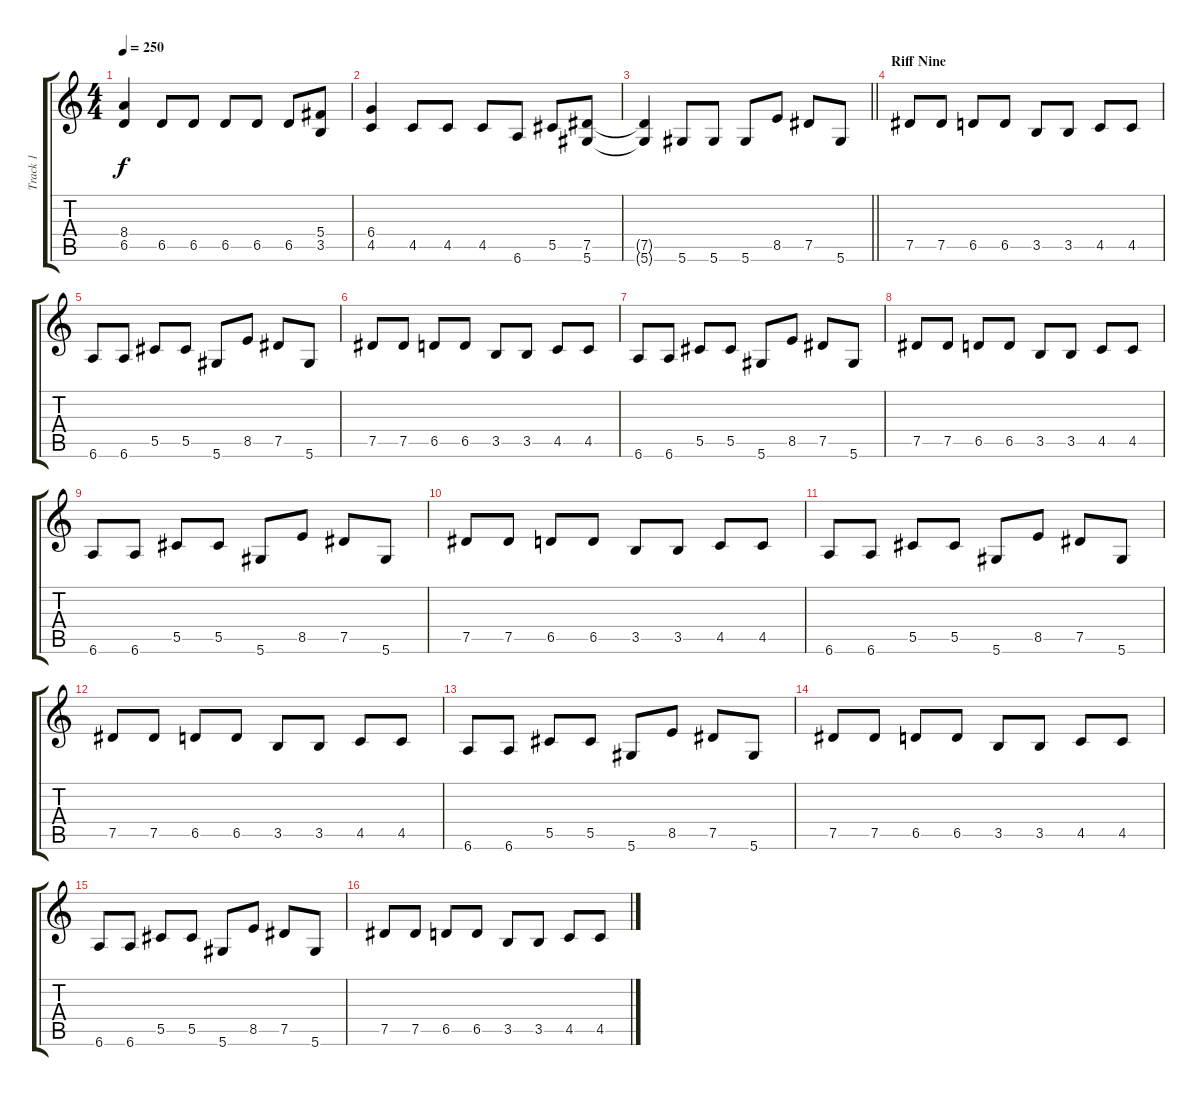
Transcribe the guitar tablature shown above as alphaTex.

\track ("Track 1" "Track 1") {instrument distortionguitar}
\staff {score tabs}
\tuning (Eb4 Bb3 Gb3 Db3 Ab2 Eb2) {hide}
\ts (4 4)
\tempo 250
\clef g2
\ks c
(8.4{t} 6.5{t}).4{dy f} 6.5.8 6.5.8 6.5.8 6.5.8 6.5.8 (5.4 3.5).8 |
(6.4 4.5).4 4.5.8 4.5.8 4.5.8 6.6.8 5.5.8 (7.5 5.6).8 |
\barLineRight lightlight
(7.5{t} 5.6{t}).4 5.6.8 5.6.8 5.6.8 8.5.8 7.5.8 5.6.8 |
\section ("" "Riff Nine")
7.5.8 7.5.8 6.5.8 6.5.8 3.5.8 3.5.8 4.5.8 4.5.8 |
6.6.8 6.6.8 5.5.8 5.5.8 5.6.8 8.5.8 7.5.8 5.6.8 |
7.5.8 7.5.8 6.5.8 6.5.8 3.5.8 3.5.8 4.5.8 4.5.8 |
6.6.8 6.6.8 5.5.8 5.5.8 5.6.8 8.5.8 7.5.8 5.6.8 |
7.5.8 7.5.8 6.5.8 6.5.8 3.5.8 3.5.8 4.5.8 4.5.8 |
6.6.8 6.6.8 5.5.8 5.5.8 5.6.8 8.5.8 7.5.8 5.6.8 |
7.5.8 7.5.8 6.5.8 6.5.8 3.5.8 3.5.8 4.5.8 4.5.8 |
6.6.8 6.6.8 5.5.8 5.5.8 5.6.8 8.5.8 7.5.8 5.6.8 |
7.5.8 7.5.8 6.5.8 6.5.8 3.5.8 3.5.8 4.5.8 4.5.8 |
6.6.8 6.6.8 5.5.8 5.5.8 5.6.8 8.5.8 7.5.8 5.6.8 |
7.5.8 7.5.8 6.5.8 6.5.8 3.5.8 3.5.8 4.5.8 4.5.8 |
6.6.8 6.6.8 5.5.8 5.5.8 5.6.8 8.5.8 7.5.8 5.6.8 |
7.5.8 7.5.8 6.5.8 6.5.8 3.5.8 3.5.8 4.5.8 4.5.8
